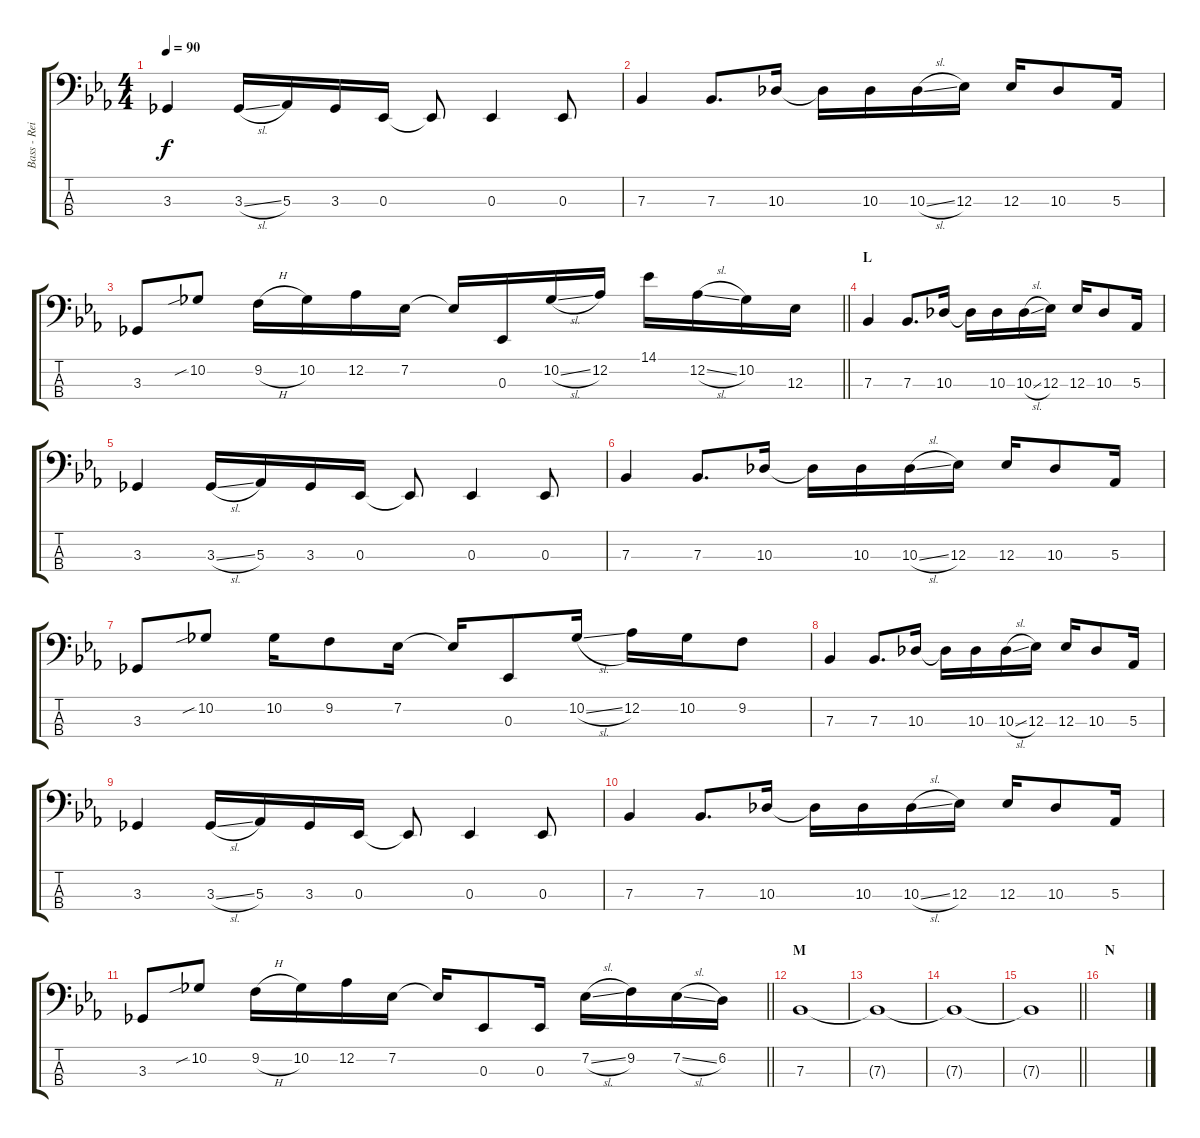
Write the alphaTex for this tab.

\track ("Bass - Reita" "Bass - Rei") {instrument electricbasspick}
\staff {score tabs}
\tuning (Db2 Ab1 Eb1 C1) {hide}
\ts (4 4)
\tempo 90
\clef f4
\ks eb
3.3.4{dy f} 3.3{sl}.16 5.3.16 3.3.16 0.3.16 0.3{t}.8 0.3.4 0.3.8 |
7.3.4 7.3.8{d} 10.3.16 10.3{t}.16 10.3.16 10.3{sl}.16 12.3.16 12.3.16 10.3.8 5.3.16 |
\barLineRight lightlight
3.3.8 10.2{sib}.8 9.2{h}.16 10.2.16 12.2.16 7.2.16 7.2{t}.16 0.3.16 10.2{sl}.16 12.2.16 14.1.16 12.2{sl}.16 10.2.16 12.3.16 |
\section ("" "L")
7.3.4 7.3.8{d} 10.3.16 10.3{t}.16 10.3.16 10.3{sl}.16 12.3.16 12.3.16 10.3.8 5.3.16 |
3.3.4 3.3{sl}.16 5.3.16 3.3.16 0.3.16 0.3{t}.8 0.3.4 0.3.8 |
7.3.4 7.3.8{d} 10.3.16 10.3{t}.16 10.3.16 10.3{sl}.16 12.3.16 12.3.16 10.3.8 5.3.16 |
3.3.8 10.2{sib}.8 10.2.16 9.2.8 7.2.16 7.2{t}.16 0.3.8 10.2{sl}.16 12.2.16 10.2.16 9.2.8 |
7.3.4 7.3.8{d} 10.3.16 10.3{t}.16 10.3.16 10.3{sl}.16 12.3.16 12.3.16 10.3.8 5.3.16 |
3.3.4 3.3{sl}.16 5.3.16 3.3.16 0.3.16 0.3{t}.8 0.3.4 0.3.8 |
7.3.4 7.3.8{d} 10.3.16 10.3{t}.16 10.3.16 10.3{sl}.16 12.3.16 12.3.16 10.3.8 5.3.16 |
\barLineRight lightlight
3.3.8 10.2{sib}.8 9.2{h}.16 10.2.16 12.2.16 7.2.16 7.2{t}.16 0.3.8 0.3.16 7.2{sl}.16 9.2.16 7.2{sl}.16 6.2.16 |
\section ("" "M")
7.3.1 |
7.3{t}.1 |
7.3{t}.1 |
\barLineRight lightlight
7.3{t}.1 |
\section ("" "N")
